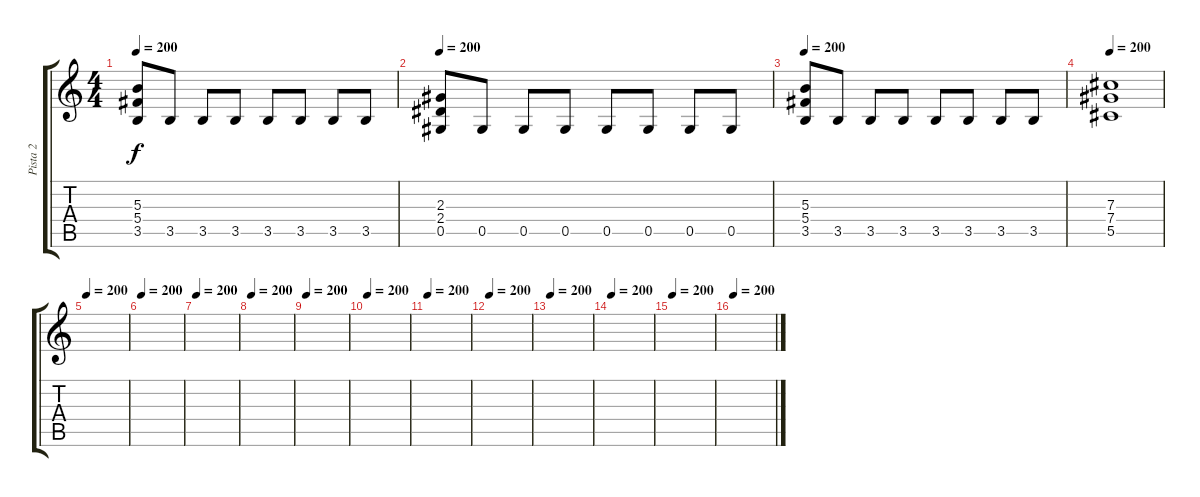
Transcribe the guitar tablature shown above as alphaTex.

\track ("Pista 2" "Pista 2") {instrument distortionguitar}
\staff {score tabs}
\tuning (Eb4 Bb3 Gb3 Db3 Ab2 Eb2) {hide}
\ts (4 4)
\tempo 200
\clef g2
\ks c
(5.3 5.4 3.5).8{dy f} 3.5.8 3.5.8 3.5.8 3.5.8 3.5.8 3.5.8 3.5.8 |
\tempo 200
(2.3 2.4 0.5).8 0.5.8 0.5.8 0.5.8 0.5.8 0.5.8 0.5.8 0.5.8 |
\tempo 200
(5.3 5.4 3.5).8 3.5.8 3.5.8 3.5.8 3.5.8 3.5.8 3.5.8 3.5.8 |
\tempo 200
(7.3 7.4 5.5).1 |
\tempo 200
|
\tempo 200
|
\tempo 200
|
\tempo 200
|
\tempo 200
|
\tempo 200
|
\tempo 200
|
\tempo 200
|
\tempo 200
|
\tempo 200
|
\tempo 200
|
\tempo 200
